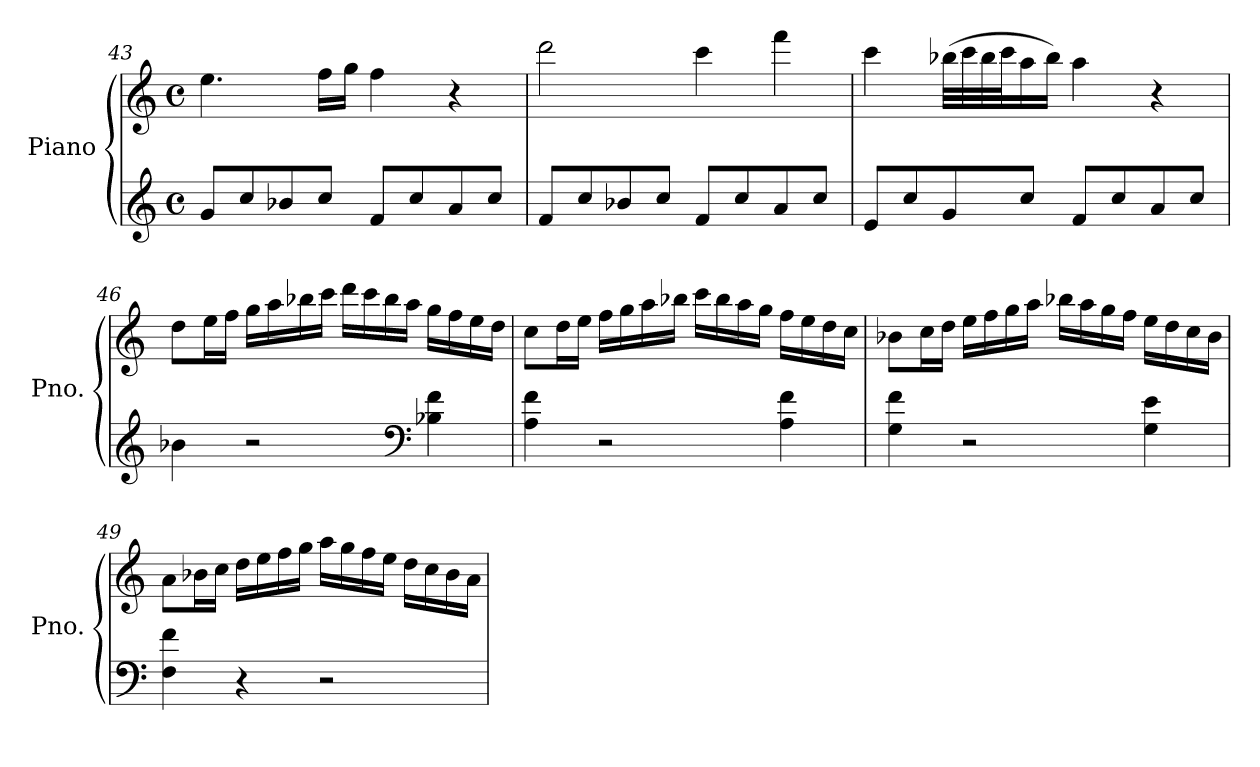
**kern	**kern
*part1	*part1
*staff2	*staff1
*I"Piano	*
*I'Pno.	*
*clefG2	*clefG2
*k[]	*k[]
*M4/4	*M4/4
*met(c)	*met(c)
=43	=43
8g/L	4.ee\
8cc/	.
8b-X/	.
8cc/J	16ff\LL
.	16gg\JJ
8f/L	4ff\
8cc/	.
8a/	4r
8cc/J	.
=44	=44
8f/L	2ddd\
8cc/	.
8b-X/	.
8cc/J	.
8f/L	4ccc\
8cc/	.
8a/	4fff\
8cc/J	.
!!LO:LB:g=z
=45	=45
8e/L	4ccc\
8cc/	.
8g/	(>32bb-X\LLL
.	32ccc\
.	32bb-\
.	32ccc\J
8cc/J	16aa\
.	16bb-\JJ)
8f/L	4aa\
8cc/	.
8a/	4r
8cc/J	.
=46	=46
4b-X\	8dd\L
.	16ee\L
.	16ff\JJ
2r	16gg\LL
.	16aa\
.	16bb-X\
.	16ccc\JJ
.	16ddd\LL
.	16ccc\
.	16bb-\
.	16aa\JJ
*clefF4	*
4B-X\ 4f\	16gg\LL
.	16ff\
.	16ee\
.	16dd\JJ
!!LO:LB:g=z
=47	=47
4A\ 4f\	8cc\L
.	16dd\L
.	16ee\JJ
2r	16ff\LL
.	16gg\
.	16aa\
.	16bb-X\JJ
.	16ccc\LL
.	16bb-\
.	16aa\
.	16gg\JJ
4A\ 4f\	16ff\LL
.	16ee\
.	16dd\
.	16cc\JJ
=48	=48
4G\ 4f\	8b-X\L
.	16cc\L
.	16dd\JJ
2r	16ee\LL
.	16ff\
.	16gg\
.	16aa\JJ
.	16bb-X\LL
.	16aa\
.	16gg\
.	16ff\JJ
4G\ 4e\	16ee\LL
.	16dd\
.	16cc\
.	16b-\JJ
!!LO:LB:g=z
=49	=49
4F\ 4f\	8a\L
.	16b-X\L
.	16cc\JJ
4r	16dd\LL
.	16ee\
.	16ff\
.	16gg\JJ
2r	16aa\LL
.	16gg\
.	16ff\
.	16ee\JJ
.	16dd\LL
.	16cc\
.	16b-\
.	16a\JJ
=	=
*-	*-
